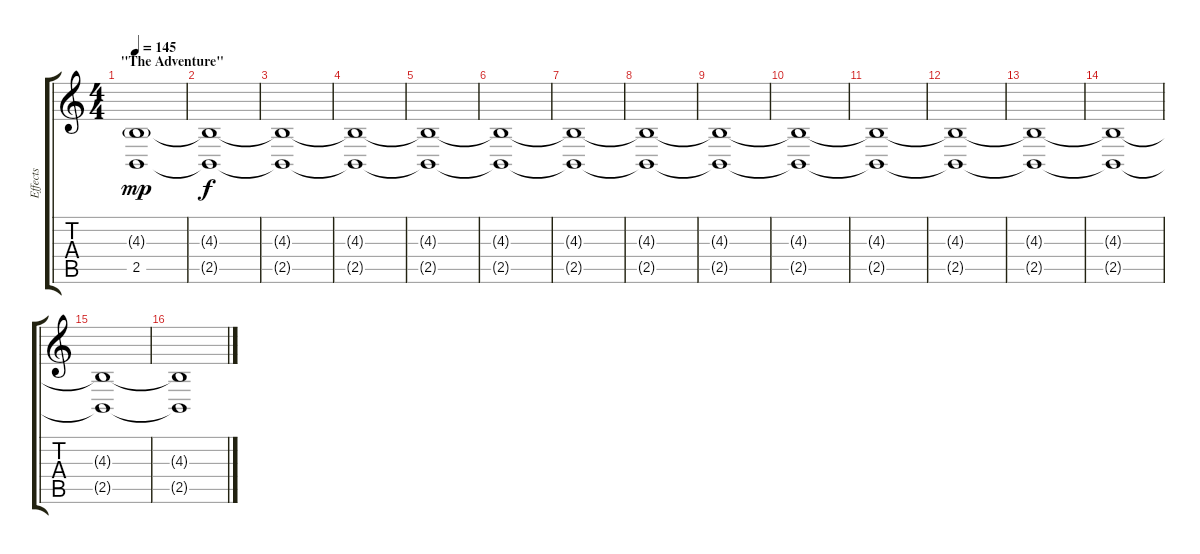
\track ("Effects" "Effects") {instrument stringensemble2}
\staff {score tabs}
\tuning (E4 B3 G3 D3 A2 E2) {hide}
\ts (4 4)
\section ("" "\"The Adventure\"")
\tempo 145
\clef g2
\ks c
(4.3{g} 2.5).1{dy mp} |
(4.3{t} 2.5{t}).1{dy f} |
(4.3{t} 2.5{t}).1 |
(4.3{t} 2.5{t}).1 |
(4.3{t} 2.5{t}).1 |
(4.3{t} 2.5{t}).1 |
(4.3{t} 2.5{t}).1 |
(4.3{t} 2.5{t}).1 |
(4.3{t} 2.5{t}).1 |
(4.3{t} 2.5{t}).1 |
(4.3{t} 2.5{t}).1 |
(4.3{t} 2.5{t}).1 |
(4.3{t} 2.5{t}).1 |
(4.3{t} 2.5{t}).1 |
(4.3{t} 2.5{t}).1 |
(4.3{t} 2.5{t}).1
